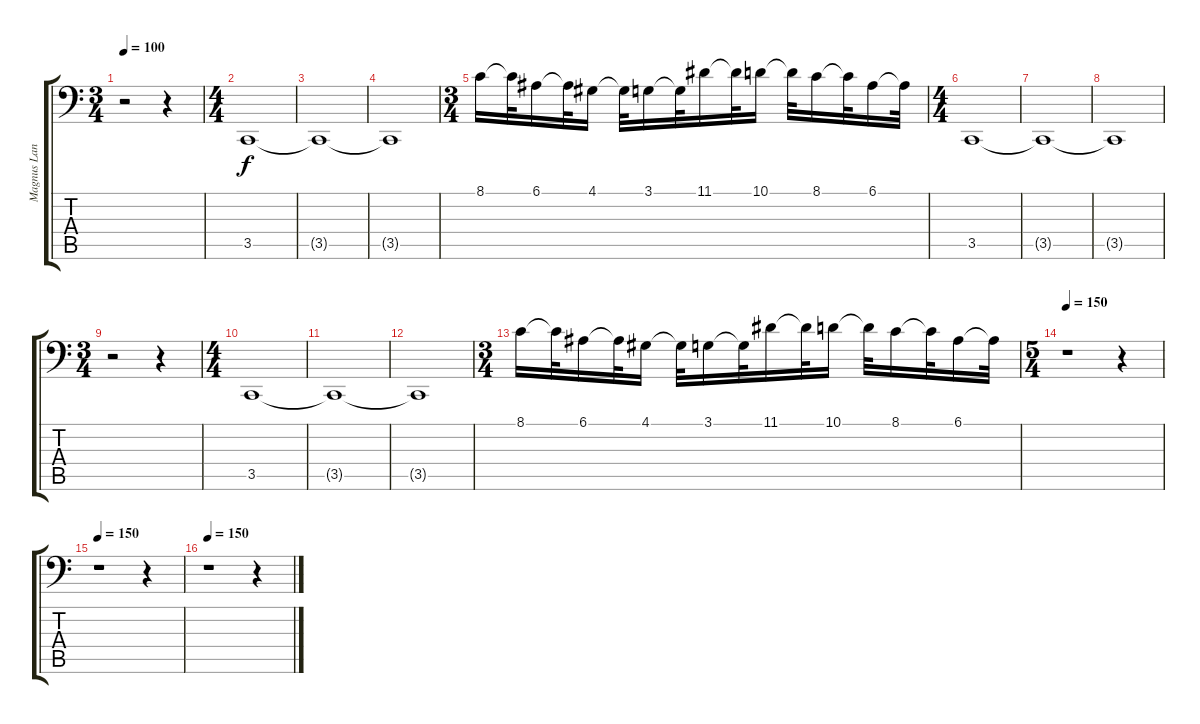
\track ("Magnus Lanning" "Magnus Lan") {instrument cello}
\staff {score tabs}
\tuning (E3 B2 G2 D2 A1 E1) {hide}
\ts (3 4)
\tempo 100
\clef f4
\ks c
r.2{dy f} r.4 |
\ts (4 4)
3.5.1 |
3.5{t}.1 |
3.5{t}.1 |
\ts (3 4)
8.1.16 8.1{t}.32 6.1.16 6.1{t}.32 4.1.16 4.1{t}.32 3.1.16 3.1{t}.32 11.1.16 11.1{t}.32 10.1.16 10.1{t}.32 8.1.16 8.1{t}.32 6.1.16 6.1{t}.32 |
\ts (4 4)
3.5.1 |
3.5{t}.1 |
3.5{t}.1 |
\ts (3 4)
r.2 r.4 |
\ts (4 4)
3.5.1 |
3.5{t}.1 |
3.5{t}.1 |
\ts (3 4)
8.1.16 8.1{t}.32 6.1.16 6.1{t}.32 4.1.16 4.1{t}.32 3.1.16 3.1{t}.32 11.1.16 11.1{t}.32 10.1.16 10.1{t}.32 8.1.16 8.1{t}.32 6.1.16 6.1{t}.32 |
\ts (5 4)
\tempo 150
r.1 r.4 |
\tempo 150
r.1 r.4 |
\tempo 150
r.1 r.4
